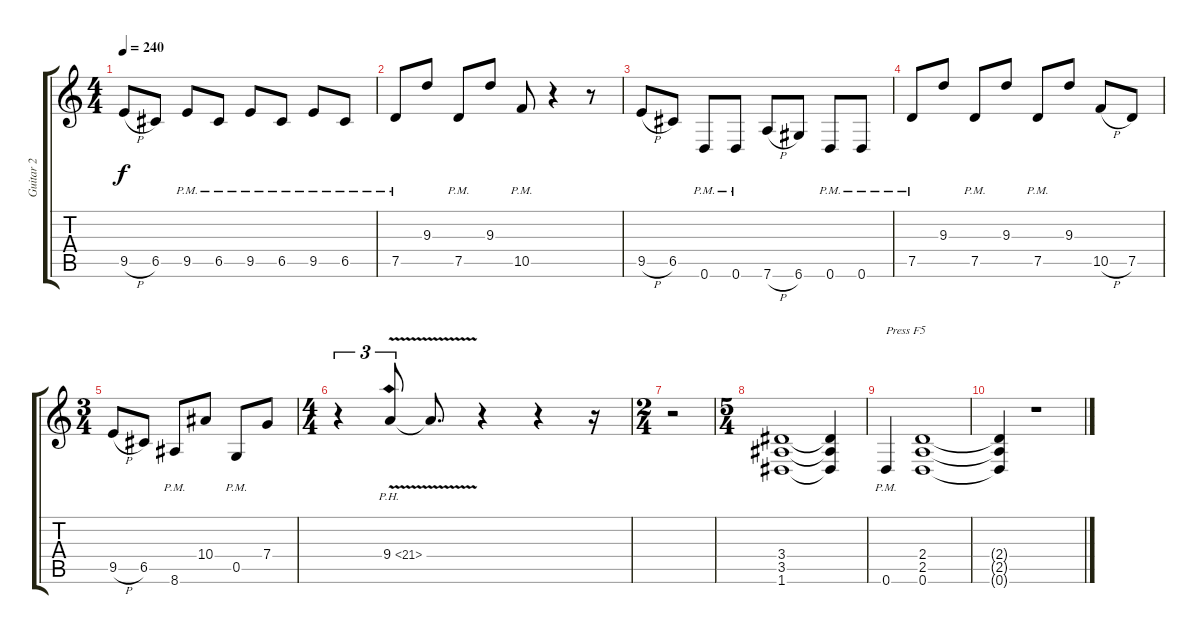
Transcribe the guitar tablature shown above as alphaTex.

\track ("Guitar 2" "Guitar 2") {instrument distortionguitar}
\staff {score tabs}
\tuning (D4 A3 F3 C3 G2 D2) {hide}
\ts (4 4)
\tempo 240
\clef g2
\ks c
9.5{h}.8{dy f} 6.5.8 9.5{pm}.8 6.5{pm}.8 9.5{pm}.8 6.5{pm}.8 9.5{pm}.8 6.5{pm}.8 |
7.5{pm}.8 9.3.8 7.5{pm}.8 9.3.8 10.5{pm}.8 r.4 r.8 |
9.5{h}.8 6.5.8 0.6{pm}.8 0.6{pm}.8 7.6{h}.8 6.6.8 0.6{pm}.8 0.6{pm}.8 |
7.5{pm}.8 9.3.8 7.5{pm}.8 9.3.8 7.5{pm}.8 9.3.8 10.5{h}.8 7.5.8 |
\ts (3 4)
9.5{h}.8 6.5.8 8.6{pm}.8 10.4.8 0.5{pm}.8 7.4.8 |
\ts (4 4)
r.4{tu (3 2)} 9.4{ph 12 v}.8{tu (3 2)} 9.4{t}.8{d} r.4 r.4 r.16 |
\ts (2 4)
r.2 |
\ts (5 4)
(3.4 3.5 1.6).1 (3.4{t} 3.5{t} 1.6{t}).4 |
0.6{pm}.4{txt "Press F5"} (2.4 2.5 0.6).1 |
(2.4{t} 2.5{t} 0.6{t}).4 r.1
